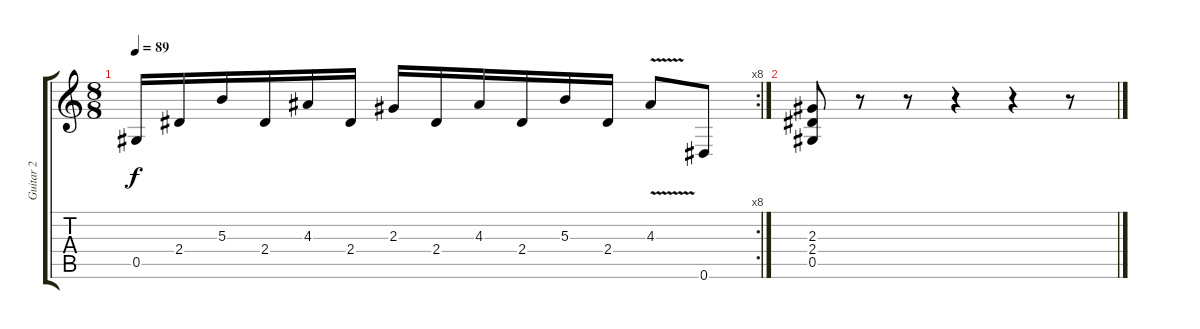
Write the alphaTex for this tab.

\track ("Guitar 2" "Guitar 2") {instrument distortionguitar}
\staff {score tabs}
\tuning (Eb4 Bb3 Gb3 Db3 Ab2 Eb2) {hide}
\rc 8
\ts (8 8)
\tempo 89
\clef g2
\ks c
0.5.16{dy f} 2.4.16 5.3.16 2.4.16 4.3.16 2.4.16 2.3.16 2.4.16 4.3.16 2.4.16 5.3.16 2.4.16 4.3{v}.8 0.6.8 |
(2.3 2.4 0.5).8 r.8 r.8 r.4 r.4 r.8
